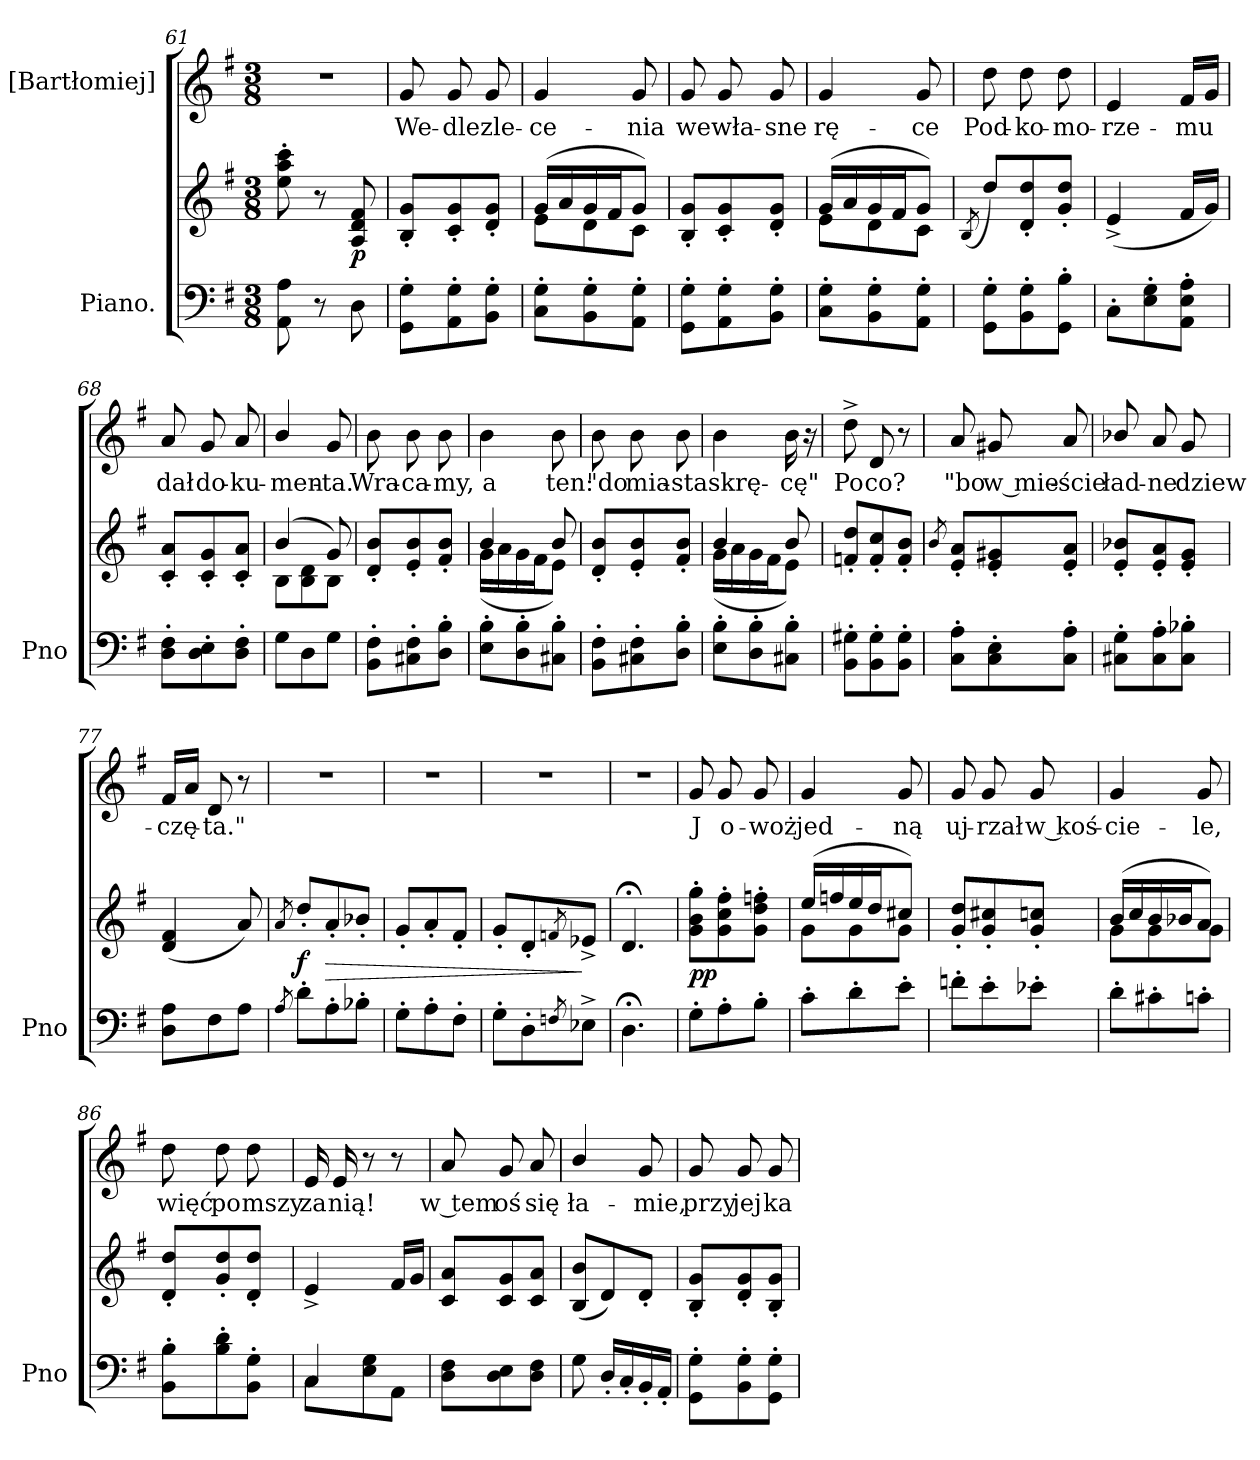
**kern	**kern	**dynam	**kern	**text
*part2	*part2	*part2	*part1	*part1
*staff3	*staff2	*staff2/3	*staff1	*staff1
*I"Piano.	*	*	*I"[Bartłomiej]	*
*I'Pno	*	*	*	*
*clefF4	*clefG2	*	*clefG2	*
*k[f#]	*k[f#]	*	*k[f#]	*
*G:	*G:	*	*G:	*
*M3/8	*M3/8	*	*M3/8	*
=61	=61	=61	=61	=61
8AA\ 8A\	8ee'\ 8aa'\ 8ccc'\	.	4.r	.
8r	8r	.	.	.
8D\	8A/ 8d/ 8f#/	p	.	.
=62	=62	=62	=62	=62
8GG'\ 8G'\L	8B'/ 8g'/L	.	8g/	We-
8AA'\ 8G'\	8c'/ 8g'/	.	8g/	-dle
8BB'\ 8G'\J	8d'/ 8g'/J	.	8g/	zle-
=63	=63	=63	=63	=63
*	*^	*	*	*
8C'\ 8G'\L	(16g/LL	8e\L	.	4g/	-ce-
.	16a/	.	.	.	.
8BB'\ 8G'\	16g/	8d\	.	.	.
.	16f#/J	.	.	.	.
8AA'\ 8G'\J	8g/J)	8c\J	.	8g/	-nia
*	*v	*v	*	*	*
=64	=64	=64	=64	=64
8GG'\ 8G'\L	8B'/ 8g'/L	.	8g/	we
8AA'\ 8G'\	8c'/ 8g'/	.	8g/	wła-
8BB'\ 8G'\J	8d'/ 8g'/J	.	8g/	-sne
=65	=65	=65	=65	=65
*	*^	*	*	*
8C'\ 8G'\L	(16g/LL	8e\L	.	4g/	rę-
.	16a/	.	.	.	.
8BB'\ 8G'\	16g/	8d\	.	.	.
.	16f#/J	.	.	.	.
8AA'\ 8G'\J	8g/J)	8c\J	.	8g/	-ce
*	*v	*v	*	*	*
=66	=66	=66	=66	=66
.	(8qB/	.	.	.
8GG'\ 8G'\L	8dd/L)	.	8dd\	Pod-
8BB'\ 8G'\	8d'/ 8dd'/	.	8dd\	-ko-
8GG'\ 8B'\J	8g'/ 8dd'/J	.	8dd\	-mo-
=67	=67	=67	=67	=67
8C'\L	(4e^/	.	4e/	-rze-
8E'\ 8G'\	.	.	.	.
8AA'\ 8E'\ 8A'\J	16f#/LL	.	16f#/LL	-mu
.	16g/JJ)	.	16g/JJ	.
=68	=68	=68	=68	=68
8D'\ 8F#'\L	8c'/ 8a'/L	.	8a/	dał
8D'\ 8E'\	8c'/ 8g'/	.	8g/	do-
8D'\ 8F#'\J	8c'/ 8a'/J	.	8a/	-ku-
=69	=69	=69	=69	=69
*	*^	*	*	*
8G\L	(4b/	8B\L	.	4b/	-men-
8D\	.	8B\ 8d\	.	.	.
8G\J	8g/)	8B\J	.	8g/	-ta.
*	*v	*v	*	*	*
=70	=70	=70	=70	=70
8BB'\ 8F#'\L	8d'/ 8b'/L	.	8b\	Wra-
8C#X'\ 8F#'\	8e'/ 8b'/	.	8b\	-ca-
8D'\ 8B'\J	8f#'/ 8b'/J	.	8b\	-my,
=71	=71	=71	=71	=71
*	*^	*	*	*
8E'\ 8B'\L	4b/	(16g\LL	.	4b\	a
.	.	16a\	.	.	.
8D'\ 8B'\	.	16g\	.	.	.
.	.	16f#\J	.	.	.
8C#X'\ 8B'\J	8b/	8e\J)	.	8b\	ten:
*	*v	*v	*	*	*
=72	=72	=72	=72	=72
8BB'\ 8F#'\L	8d'/ 8b'/L	.	8b\	"do
8C#X'\ 8F#'\	8e'/ 8b'/	.	8b\	mia-
8D'\ 8B'\J	8f#'/ 8b'/J	.	8b\	-sta
=73	=73	=73	=73	=73
*	*^	*	*	*
8E'\ 8B'\L	4b/	(16g\LL	.	4b\	skrę-
.	.	16a\	.	.	.
8D'\ 8B'\	.	16g\	.	.	.
.	.	16f#\J	.	.	.
8C#X'\ 8B'\J	8b/	8e\J)	.	16b\	-cę"
.	.	.	.	16r	.
*	*v	*v	*	*	*
=74	=74	=74	=74	=74
8BB'\ 8G#X'\L	8fn'/ 8dd'/L	.	8dd^\	Po
8BB'\ 8G#'\	8f'/ 8cc'/	.	8d/	co?
8BB'\ 8G#'\J	8f'/ 8b'/J	.	8r	.
=75	=75	=75	=75	=75
.	8qb/	.	.	.
8C'\ 8A'\L	8e'/ 8a'/L	.	8a/	"bo
8C'\ 8E'\	8e'/ 8g#X'/	.	8g#X/	w mie-
8C'\ 8A'\J	8e'/ 8a'/J	.	8a/	-ście
=76	=76	=76	=76	=76
8C#X'\ 8G'\L	8e'/ 8b-X'/L	.	8b-X/	ład-
8C#'\ 8A'\	8e'/ 8a'/	.	8a/	-ne
8C#'\ 8B-X'\J	8e'/ 8g'/J	.	8g/	dziew-
=77	=77	=77	=77	=77
8D\ 8A\L	(>4d/ 4f#/	.	16f#/LL	-czę-
.	.	.	16a/JJ	.
8F#\	.	.	8d/	-ta."
8A\J	8a/)	.	8r	.
=78	=78	=78	=78	=78
8qA/	8qa/	.	.	.
8d'\L	8dd'/L	f	4.r	.
!	!	!LO:HP:b	!	!
8A'\	8a'/	>	.	.
8B-X'\J	8b-X'/J	.	.	.
=79	=79	=79	=79	=79
8G'\L	8g'/L	.	4.r	.
8A'\	8a'/	.	.	.
8F#'\J	8f#'/J	.	.	.
=80	=80	=80	=80	=80
8G'\L	8g'/L	.	4.r	.
8D'\	8d'/	.	.	.
8qFn/	8qfn/	.	.	.
8E-X^\J	8e-X^/J	]	.	.
=81	=81	=81	=81	=81
4.D;<\	4.d;</	.	4.r	.
=82	=82	=82	=82	=82
8G'\L	8g'\ 8b'\ 8gg'\L	pp	8g/	J
8A'\	8g'\ 8cc'\ 8ff#'\	.	8g/	o-
8B'\J	8g'\ 8dd'\ 8ffn'\J	.	8g/	-woż
=83	=83	=83	=83	=83
*	*^	*	*	*
8c'\L	(16ee/LL	8g\L	.	4g/	jed-
.	16ffn/	.	.	.	.
8d'\	16ee/	8g\	.	.	.
.	16dd/J	.	.	.	.
8e'\J	8cc#X/J)	8g\J	.	8g/	-ną
*	*v	*v	*	*	*
=84	=84	=84	=84	=84
8fn'\L	8g'/ 8dd'/L	.	8g/	uj-
8e'\	8g'/ 8cc#X'/	.	8g/	-rzał
8e-X'\J	8g'/ 8ccn'/J	.	8g/	w koś-
=85	=85	=85	=85	=85
*	*^	*	*	*
8d'\L	(16b/LL	8g\L	.	4g/	-cie-
.	16cc/	.	.	.	.
8c#X'\	16b/	8g\	.	.	.
.	16b-X/J	.	.	.	.
8cn'\J	8a/J)	8g\J	.	8g/	-le,
*	*v	*v	*	*	*
=86	=86	=86	=86	=86
8BB'\ 8B'\L	8d'/ 8dd'/L	.	8dd\	więć
8B'\ 8d'\	8g'/ 8dd'/	.	8dd\	po
8BB'\ 8G'\J	8d'/ 8dd'/J	.	8dd\	mszy
=87	=87	=87	=87	=87
*^	*	*	*	*
4C/	8C\L	4e^/	.	16e/	za
.	.	.	.	16e/	nią!
.	8E\ 8G\	.	.	8r	.
8rcyy	8AA\J	16f#/LL	.	8r	.
.	.	16g/JJ	.	.	.
*v	*v	*	*	*	*
=88	=88	=88	=88	=88
8D\ 8F#\L	8c/ 8a/L	.	8a/	w tem
8D\ 8E\	8c/ 8g/	.	8g/	oś
8D\ 8F#\J	8c/ 8a/J	.	8a/	się
=89	=89	=89	=89	=89
8G\	(8B/ 8b/L	.	4b/	ła-
16D'/LL	8d/)	.	.	.
16C'/	.	.	.	.
16BB'/	8d'/J	.	8g/	-mie,
16AA'/JJ	.	.	.	.
=90	=90	=90	=90	=90
8GG'\ 8G'\L	8B'/ 8g'/L	.	8g/	przy
8BB'\ 8G'\	8d'/ 8g'/	.	8g/	jej
8GG'\ 8G'\J	8B'/ 8g'/J	.	8g/	ka-
=	=	=	=	=
*-	*-	*-	*-	*-
